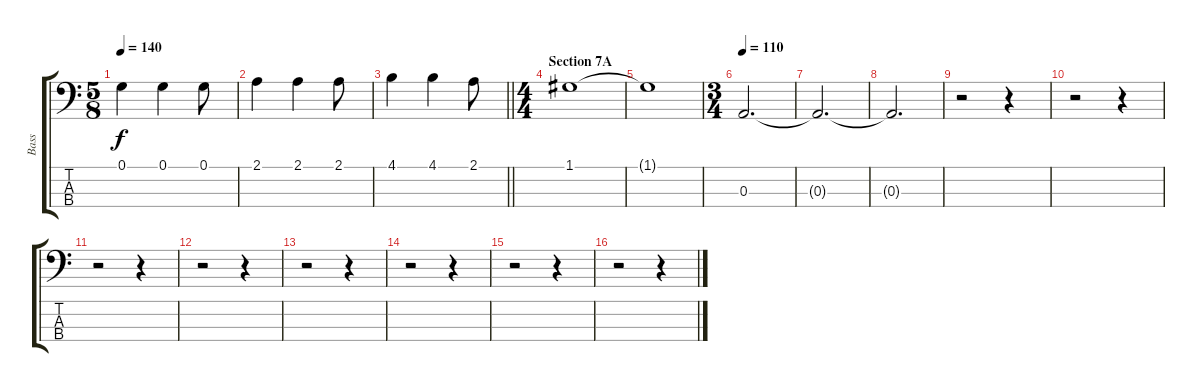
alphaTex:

\track ("Bass" "Bass") {instrument electricbasspick}
\staff {score tabs}
\tuning (G2 D2 A1 E1) {hide}
\ts (5 8)
\tempo 140
\clef f4
\ks c
0.1.4{dy f} 0.1.4 0.1.8 |
2.1.4 2.1.4 2.1.8 |
\barLineRight lightlight
4.1.4 4.1.4 2.1.8 |
\ts (4 4)
\section ("" "Section 7A")
1.1.1 |
1.1{t}.1 |
\ts (3 4)
\tempo 110
0.3.2{d} |
0.3{t}.2{d} |
0.3{t}.2{d} |
r.2 r.4 |
r.2 r.4 |
r.2 r.4 |
r.2 r.4 |
r.2 r.4 |
r.2 r.4 |
r.2 r.4 |
r.2 r.4
